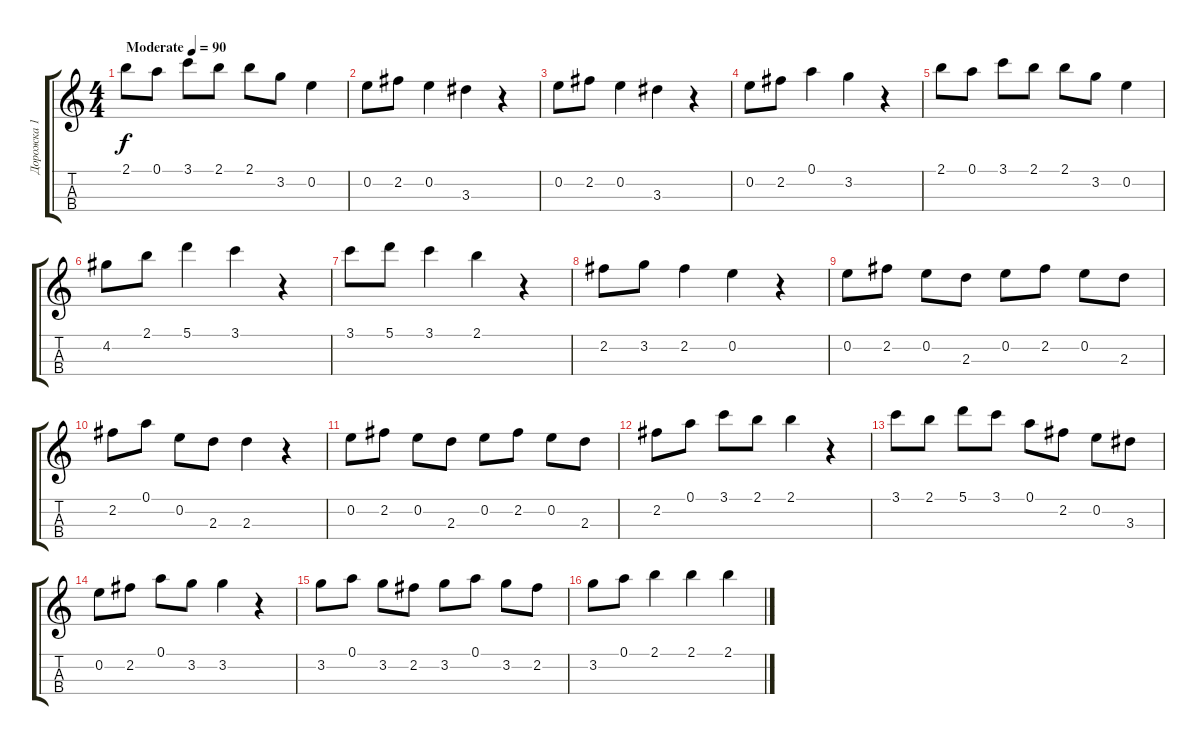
\track ("Дорожка 1" "Дорожка 1") {instrument acousticguitarsteel}
\staff {score tabs}
\tuning (A4 E4 C4 G3) {hide}
\ts (4 4)
\tempo (90 "Moderate")
\clef g2
\ks c
2.1.8{dy f instrument acousticguitarsteel} 0.1.8 3.1.8 2.1.8 2.1.8 3.2.8 0.2.4 |
0.2.8 2.2.8 0.2.4 3.3.4 r.4 |
0.2.8 2.2.8 0.2.4 3.3.4 r.4 |
0.2.8 2.2.8 0.1.4 3.2.4 r.4 |
2.1.8 0.1.8 3.1.8 2.1.8 2.1.8 3.2.8 0.2.4 |
4.2.8 2.1.8 5.1.4 3.1.4 r.4 |
3.1.8 5.1.8 3.1.4 2.1.4 r.4 |
2.2.8 3.2.8 2.2.4 0.2.4 r.4 |
0.2.8 2.2.8 0.2.8 2.3.8 0.2.8 2.2.8 0.2.8 2.3.8 |
2.2.8 0.1.8 0.2.8 2.3.8 2.3.4 r.4 |
0.2.8 2.2.8 0.2.8 2.3.8 0.2.8 2.2.8 0.2.8 2.3.8 |
2.2.8 0.1.8 3.1.8 2.1.8 2.1.4 r.4 |
3.1.8 2.1.8 5.1.8 3.1.8 0.1.8 2.2.8 0.2.8 3.3.8 |
0.2.8 2.2.8 0.1.8 3.2.8 3.2.4 r.4 |
3.2.8 0.1.8 3.2.8 2.2.8 3.2.8 0.1.8 3.2.8 2.2.8 |
3.2.8 0.1.8 2.1.4 2.1.4 2.1.4
